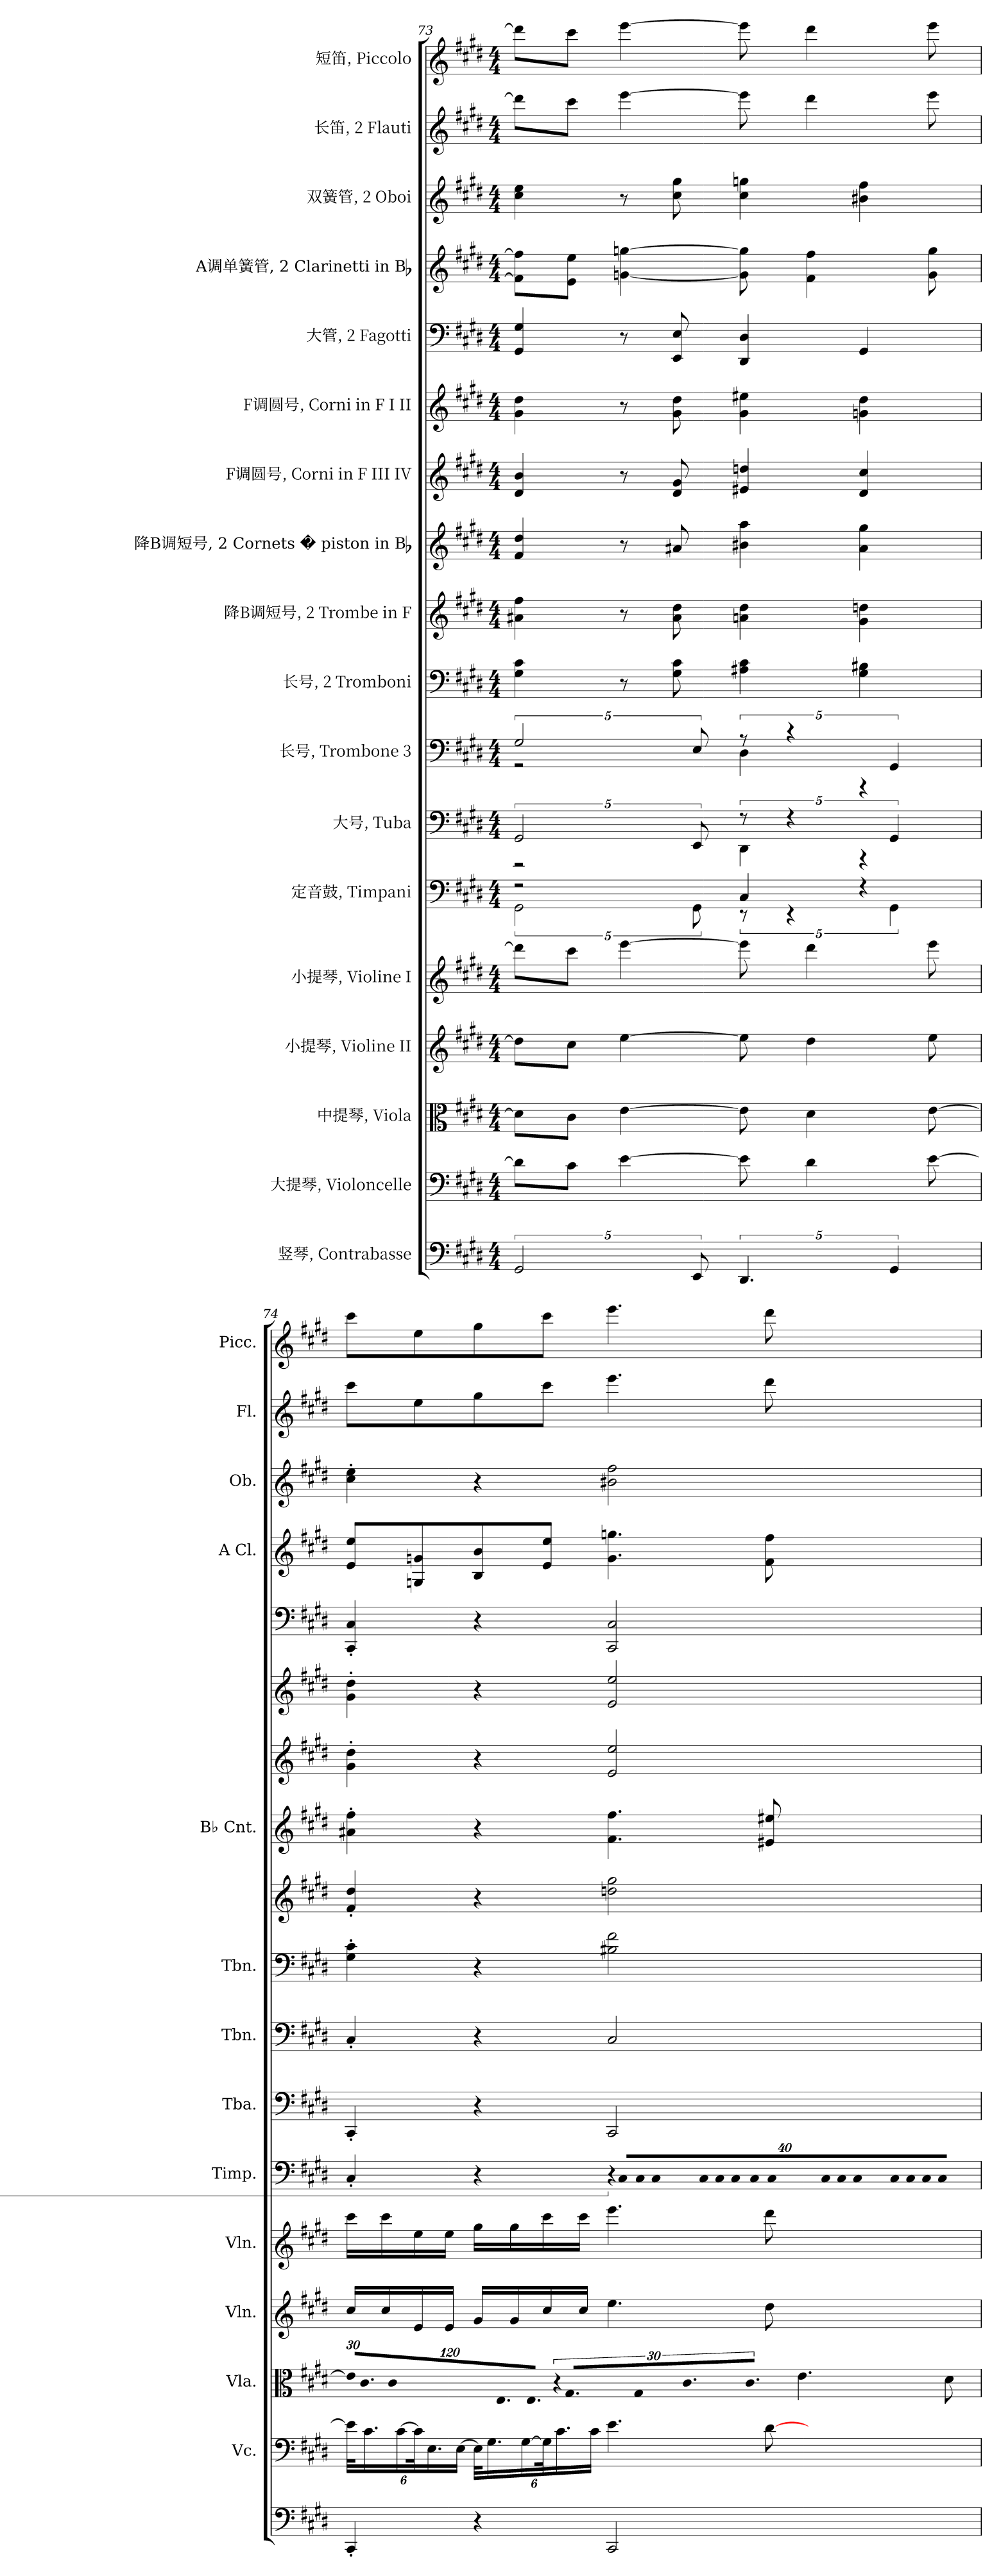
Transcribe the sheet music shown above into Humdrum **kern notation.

**kern	**kern	**kern	**kern	**kern	**kern	**kern	**kern	**kern	**kern	**kern	**kern	**kern	**kern	**kern	**kern	**kern	**kern
*part18	*part17	*part16	*part15	*part14	*part13	*part12	*part11	*part10	*part9	*part8	*part7	*part6	*part5	*part4	*part3	*part2	*part1
*staff18	*staff17	*staff16	*staff15	*staff14	*staff13	*staff12	*staff11	*staff10	*staff9	*staff8	*staff7	*staff6	*staff5	*staff4	*staff3	*staff2	*staff1
*I"竖琴, Contrabasse	*I"大提琴, Violoncelle	*I"中提琴, Viola	*I"小提琴, Violine II	*I"小提琴, Violine I	*I"定音鼓, Timpani	*I"大号, Tuba	*I"长号, Trombone 3	*I"长号, 2 Tromboni	*I"降B调短号, 2 Trombe in F	*I"降B调短号, 2 Cornets � piston in Bb	*I"F调圆号, Corni in F III IV	*I"F调圆号, Corni in F I II	*I"大管, 2 Fagotti	*I"A调单簧管, 2 Clarinetti in Bb	*I"双簧管, 2 Oboi	*I"长笛, 2 Flauti	*I"短笛, Piccolo
*	*I'Vc.	*I'Vla.	*I'Vln.	*I'Vln.	*I'Timp.	*I'Tba.	*I'Tbn.	*I'Tbn.	*	*I'B♭ Cnt.	*	*	*	*I'A Cl.	*I'Ob.	*I'Fl.	*I'Picc.
*clefF4	*clefF4	*clefC3	*clefG2	*clefG2	*clefF4	*clefF4	*clefF4	*clefF4	*clefG2	*clefG2	*clefG2	*clefG2	*clefF4	*clefG2	*clefG2	*clefG2	*clefG2
*	*	*	*	*	*	*	*	*	*ITrd1c2	*ITrd1c2	*ITrd4c7	*ITrd4c7	*	*ITrd2c3	*	*	*ITrd-7c-12
*k[f#c#g#d#]	*k[f#c#g#d#]	*k[f#c#g#d#]	*k[f#c#g#d#]	*k[f#c#g#d#]	*k[f#c#g#d#]	*k[f#c#g#d#]	*k[f#c#g#d#]	*k[f#c#g#d#]	*k[f#c#]	*k[f#c#]	*k[f#c#g#]	*k[f#c#g#]	*k[f#c#g#d#]	*k[f#c#g#d#a#e#b#]	*k[f#c#g#d#]	*k[f#c#g#d#]	*k[f#c#g#d#]
*M4/4	*M4/4	*M4/4	*M4/4	*M4/4	*M4/4	*M4/4	*M4/4	*M4/4	*M4/4	*M4/4	*M4/4	*M4/4	*M4/4	*M4/4	*M4/4	*M4/4	*M4/4
*MM143	*MM143	*MM143	*MM143	*MM143	*MM143	*MM143	*MM143	*MM143	*MM143	*MM143	*MM143	*MM143	*MM143	*MM143	*MM143	*MM143	*MM143
=73	=73	=73	=73	=73	=73	=73	=73	=73	=73	=73	=73	=73	=73	=73	=73	=73	=73
*	*	*	*	*	*^	*^	*^	*	*	*	*	*	*	*	*	*	*
5%2GG#/	8d#\L]	8d#\L]	8dd#\L]	8ddd#\L]	2r	5%2GG#\	5%2GG#/	2r	5%2G#/	2r	4G#\ 4c#\	4g#X\ 4ee\	4e/ 4cc#/	4G#/ 4e/	4c#\ 4g#\	4GG#/ 4G#/	8d#\] 8dd#\]L	4cc#\ 4ee\	8ddd#\L]	8dddd#\L]
.	8c#\J	8c#\J	8cc#\J	8ccc#\J	.	.	.	.	.	.	.	.	.	.	.	.	8c#\ 8cc#\J	.	8ccc#\J	8cccc#\J
*	*	*	*	*	*	*	*	*	*	*	*	*	*	*	*	*	*	*	*	*MM153
.	[4e\	[4e\	[4ee\	[4eee\	.	.	.	.	.	.	8r	8r	8r	8r	8r	8r	[4en\ [4een\	8r	[4eee\	[4eeee\
.	.	.	.	.	.	.	.	.	.	.	8G#\ 8c#\	8g#\ 8cc#\	8g#X/	8G#/ 8c#/	8c#\ 8g#\	8EE/ 8E/	.	8cc#\ 8gg#\	.	.
10EE/	.	.	.	.	.	10GG#\	10EE/	.	10E/	.	.	.	.	.	.	.	.	.	.	.
5.DD#/	8e\]	8e\]	8ee\]	8eee\]	4C#/	10r	10r	4DD#\	10r	4D#\	4A#X\ 4c#\	4gn\ 4cc#\	4a#X\ 4gg\	4A#X/ 4gn/	4c#\ 4a#X\	4DD#/ 4D#/	8e\] 8ee\]	4cc#\ 4ggn\	8eee\]	8eeee\]
.	.	.	.	.	.	5r	5r	.	5r	.	.	.	.	.	.	.	.	.	.	.
.	4d#\	4d#\	4dd#\	4ddd#\	.	.	.	.	.	.	.	.	.	.	.	.	4d#\ 4dd#\	.	4ddd#\	4dddd#\
.	.	.	.	.	4r	.	.	4r	.	4r	4G#\ 4B#X\	4f#\ 4ccn\	4g#\ 4ff#\	4G#/ 4f#/	4cn\ 4g#\	4GG#/	.	4b#X\ 4ff#\	.	.
5GG#/	.	.	.	.	.	5GG#\	5GG#/	.	5GG#/	.	.	.	.	.	.	.	.	.	.	.
.	[8e\	[8e\	8ee\	8eee\	.	.	.	.	.	.	.	.	.	.	.	.	8e\ 8ee\	.	8eee\	8eeee\
*	*	*	*	*	*v	*v	*	*	*v	*v	*	*	*	*	*	*	*	*	*	*
*	*	*	*	*	*	*v	*v	*	*	*	*	*	*	*	*	*	*	*
!!LO:PB:g=z
=74	=74	=74	=74	=74	=74	=74	=74	=74	=74	=74	=74	=74	=74	=74	=74	=74	=74
*	*Xbrackettup	*Xbrackettup	*	*	*	*	*	*	*	*	*	*	*	*	*	*	*
*	*	*	*	*	*	*	*	*	*	*	*	*	*	*	*	*	*MM143
!	!	!LO:N:vis=256%9	!	!	!	!	!	!	!	!	!	!	!	!	!	!	!
4CC#'/	48e\KLL]	960%17e/KLLL]	16cc#/LL	16ccc#\LL	4C#'/	4CC#'/	4C#'/	4G#\' 4c#\'	4e/' 4cc#/'	4g#X\' 4ee\'	4c#\' 4g#\'	4c#\' 4g#\'	4CC#/' 4C#/'	8c#/ 8cc#/L	4cc#\' 4ee\'	8ccc#\L	8cccc#\L
!	!	!LO:N:vis=32.	!	!	!	!	!	!	!	!	!	!	!	!	!	!	!
.	.	1920%103c#/J	.	.	.	.	.	.	.	.	.	.	.	.	.	.	.
.	24.c#\	.	.	.	.	.	.	.	.	.	.	.	.	.	.	.	.
.	.	.	16cc#/	16ccc#\	.	.	.	.	.	.	.	.	.	.	.	.	.
!	!	!LO:N:vis=16	!	!	!	!	!	!	!	!	!	!	!	!	!	!	!
.	.	1920%137c#/	.	.	.	.	.	.	.	.	.	.	.	.	.	.	.
.	[24c#\	.	.	.	.	.	.	.	.	.	.	.	.	.	.	.	.
.	48c#\K]	.	16e/	16ee\	.	.	.	.	.	.	.	.	.	8En/ 8en/	.	8ee\	8eee\
!	!	!LO:N:vis=32.	!	!	!	!	!	!	!	!	!	!	!	!	!	!	!
.	.	1920%103E/L	.	.	.	.	.	.	.	.	.	.	.	.	.	.	.
.	24.E\	.	.	.	.	.	.	.	.	.	.	.	.	.	.	.	.
.	.	.	16e/JJ	16ee\JJ	.	.	.	.	.	.	.	.	.	.	.	.	.
!	!	!LO:N:vis=32.	!	!	!	!	!	!	!	!	!	!	!	!	!	!	!
.	.	1920%103E/JJJ	.	.	.	.	.	.	.	.	.	.	.	.	.	.	.
.	[24E\JJ	.	.	.	.	.	.	.	.	.	.	.	.	.	.	.	.
*	*	*brackettup	*	*	*	*	*	*	*	*	*	*	*	*	*	*	*
*	*	*	*	*	*	*	*	*	*	*	*	*	*	*	*	*	*MM153
!	!	!LO:N:vis=64	!	!	!	!	!	!	!	!	!	!	!	!	!	!	!
4r	48E\KLL]	960%17r	16g#/LL	16gg#\LL	4r	4r	4r	4r	4r	4r	4r	4r	4r	8G#/ 8g#/	4r	8gg#\	8ggg#\
!	!	!LO:N:vis=32.	!	!	!	!	!	!	!	!	!	!	!	!	!	!	!
.	.	1920%103G#/KLL	.	.	.	.	.	.	.	.	.	.	.	.	.	.	.
.	24.G#\	.	.	.	.	.	.	.	.	.	.	.	.	.	.	.	.
.	.	.	16g#/	16gg#\	.	.	.	.	.	.	.	.	.	.	.	.	.
!	!	!LO:N:vis=16	!	!	!	!	!	!	!	!	!	!	!	!	!	!	!
.	.	1920%137G#/	.	.	.	.	.	.	.	.	.	.	.	.	.	.	.
.	[24G#\	.	.	.	.	.	.	.	.	.	.	.	.	.	.	.	.
.	48G#\K]	.	16cc#/	16ccc#\	.	.	.	.	.	.	.	.	.	8c#/ 8cc#/J	.	8ccc#\J	8cccc#\J
!	!	!LO:N:vis=32.	!	!	!	!	!	!	!	!	!	!	!	!	!	!	!
.	.	1920%103c#/L	.	.	.	.	.	.	.	.	.	.	.	.	.	.	.
.	24.c#\	.	.	.	.	.	.	.	.	.	.	.	.	.	.	.	.
.	.	.	16cc#/JJ	16ccc#\JJ	.	.	.	.	.	.	.	.	.	.	.	.	.
!	!	!LO:N:vis=32.	!	!	!	!	!	!	!	!	!	!	!	!	!	!	!
.	.	1920%103c#/JJJ	.	.	.	.	.	.	.	.	.	.	.	.	.	.	.
.	24c#\JJ	.	.	.	.	.	.	.	.	.	.	.	.	.	.	.	.
!	!	!	!	!	!LO:N:vis=64	!	!	!	!	!	!	!	!	!	!	!	!
2CC#/	4.e\	4.e\	4.ee\	4.eee\	960%17r	2CC#/	2C#/	2B#X\ 2f#\	2ccn\ 2ff#\	4.e\ 4.ee\	2A/ 2a/	2A/ 2a/	2CC#/ 2C#/	4.e\ 4.een\	2b#X\ 2ff#\	4.eee\	4.eeee\
!	!	!	!	!	!LO:N:vis=32	!	!	!	!	!	!	!	!	!	!	!	!
.	.	.	.	.	640%23C#/LLL	.	.	.	.	.	.	.	.	.	.	.	.
!	!	!	!	!	!LO:N:vis=32	!	!	!	!	!	!	!	!	!	!	!	!
.	.	.	.	.	640%23C#/	.	.	.	.	.	.	.	.	.	.	.	.
!	!	!	!	!	!LO:N:vis=256%9	!	!	!	!	!	!	!	!	!	!	!	!
.	.	.	.	.	960%17C#/K	.	.	.	.	.	.	.	.	.	.	.	.
!	!	!	!	!	!LO:N:vis=32	!	!	!	!	!	!	!	!	!	!	!	!
.	.	.	.	.	640%23C#/	.	.	.	.	.	.	.	.	.	.	.	.
!	!	!	!	!	!LO:N:vis=32	!	!	!	!	!	!	!	!	!	!	!	!
.	.	.	.	.	640%23C#/	.	.	.	.	.	.	.	.	.	.	.	.
!	!	!	!	!	!LO:N:vis=32	!	!	!	!	!	!	!	!	!	!	!	!
.	.	.	.	.	640%23C#/	.	.	.	.	.	.	.	.	.	.	.	.
!	!	!	!	!	!LO:N:vis=32	!	!	!	!	!	!	!	!	!	!	!	!
.	.	.	.	.	640%23C#/	.	.	.	.	.	.	.	.	.	.	.	.
*	*	*	*	*	*Xbrackettup	*	*	*	*	*	*	*	*	*	*	*	*
!	!	!	!	!	!LO:N:vis=256%9	!	!	!	!	!	!	!	!	!	!	!	!
.	.	.	.	.	960%17C#/K	.	.	.	.	.	.	.	.	.	.	.	.
!	!	!	!	!	!LO:N:vis=32	!	!	!	!	!	!	!	!	!	!	!	!
.	.	.	.	.	640%23C#/	.	.	.	.	.	.	.	.	.	.	.	.
!	!	!	!	!	!LO:N:vis=32	!	!	!	!	!	!	!	!	!	!	!	!
.	.	.	.	.	640%23C#/	.	.	.	.	.	.	.	.	.	.	.	.
!	!	!	!	!	!LO:N:vis=256%9	!	!	!	!	!	!	!	!	!	!	!	!
.	.	.	.	.	960%17C#/K	.	.	.	.	.	.	.	.	.	.	.	.
!	!	!	!	!	!LO:N:vis=32	!	!	!	!	!	!	!	!	!	!	!	!
.	.	.	.	.	640%23C#/	.	.	.	.	.	.	.	.	.	.	.	.
.	[8d#\	[8d#\	8dd#\	8ddd#\	.	.	.	.	.	8d#X/ 8dd#X/	.	.	.	8d#\ 8dd#\	.	8ddd#\	8dddd#\
!	!	!	!	!	!LO:N:vis=32	!	!	!	!	!	!	!	!	!	!	!	!
.	.	.	.	.	640%23C#/	.	.	.	.	.	.	.	.	.	.	.	.
!	!	!	!	!	!LO:N:vis=32	!	!	!	!	!	!	!	!	!	!	!	!
.	.	.	.	.	640%23C#/	.	.	.	.	.	.	.	.	.	.	.	.
!	!	!	!	!	!LO:N:vis=32	!	!	!	!	!	!	!	!	!	!	!	!
.	.	.	.	.	640%23C#/JJJ	.	.	.	.	.	.	.	.	.	.	.	.
480ryy	480ryy	480ryy	480ryy	480ryy	.	480ryy	480ryy	480ryy	480ryy	480ryy	480ryy	480ryy	480ryy	480ryy	480ryy	480ryy	480ryy
=	=	=	=	=	=	=	=	=	=	=	=	=	=	=	=	=	=
*-	*-	*-	*-	*-	*-	*-	*-	*-	*-	*-	*-	*-	*-	*-	*-	*-	*-
